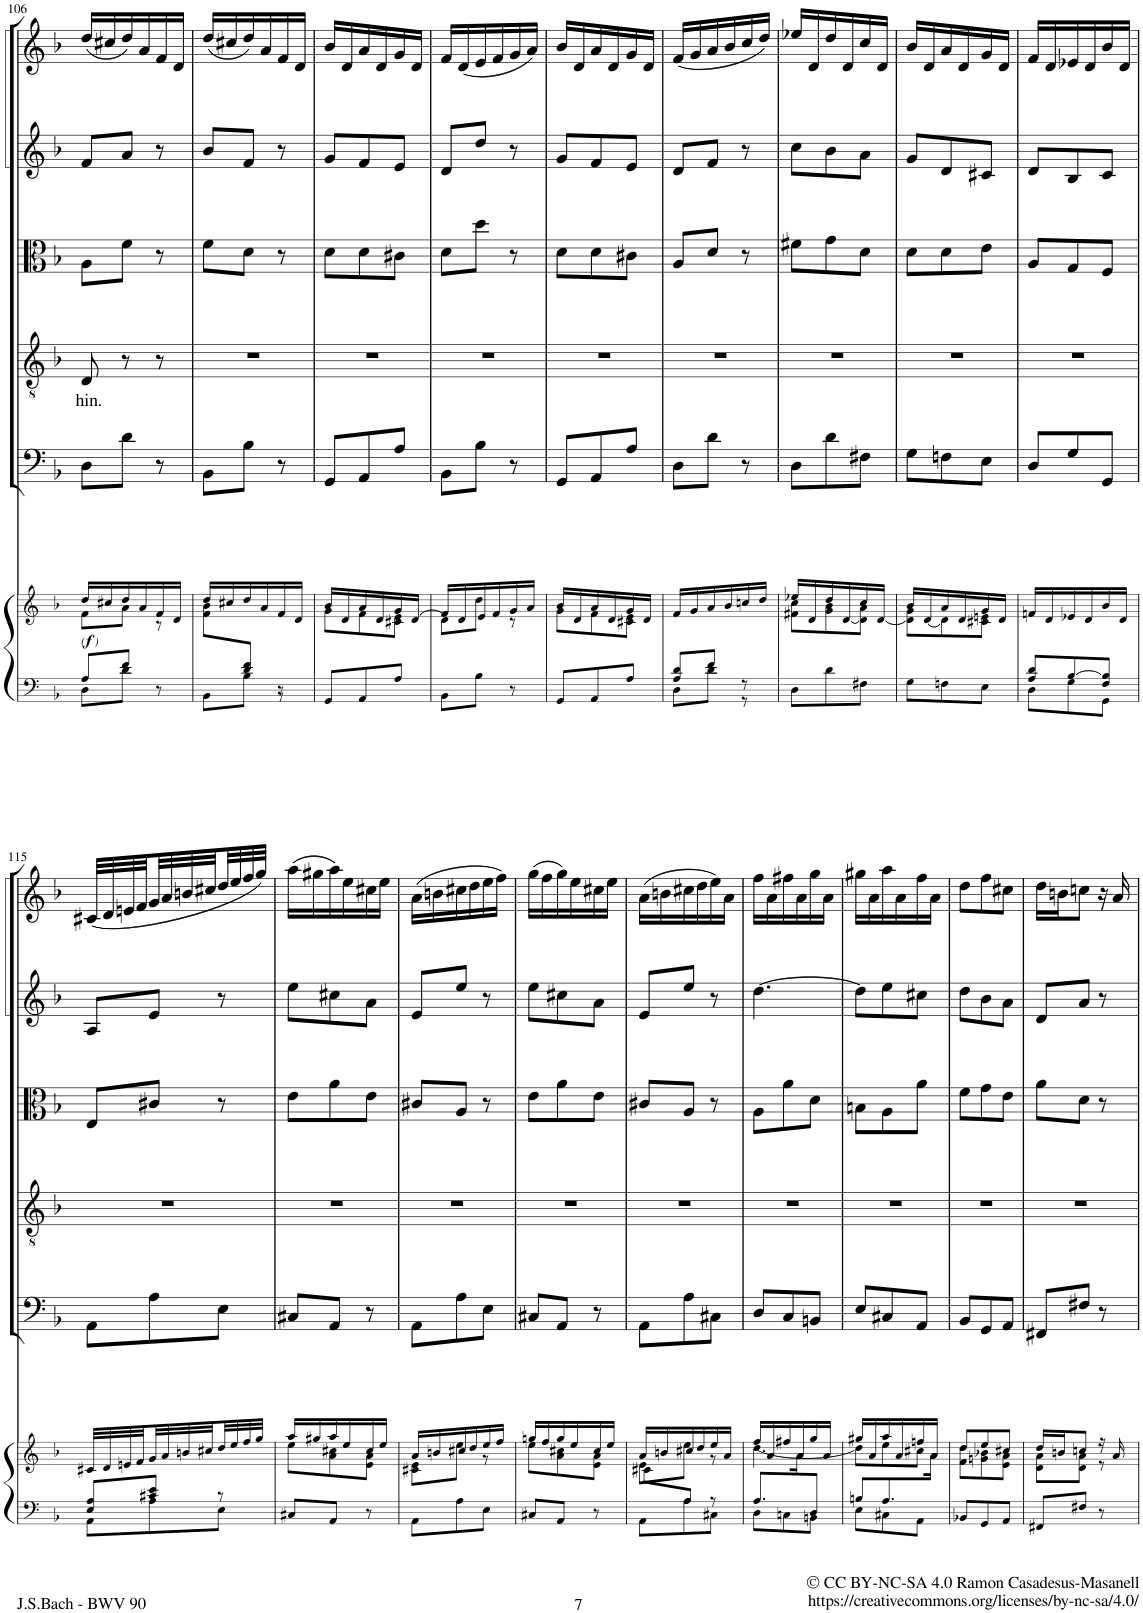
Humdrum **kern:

**kern	**kern	**dynam	**kern	**kern	**text	**kern	**kern	**kern
*part6	*part6	*part6	*part5	*part4	*part4	*part3	*part2	*part1
*staff7	*staff6	*staff6/7	*staff5	*staff4	*staff4	*staff3	*staff2	*staff1
*I"Piano reduction	*	*	*I"Continuo	*I"Tenore	*	*I"Viola	*I"Violino II	*I"Violino I
*I'Pno	*	*	*	*	*	*I'Vla	*I'Vln	*I'Vln
!!LO:PB:g=z
*clefF4	*clefG2	*	*clefF4	*clefGv2	*	*clefC3	*clefG2	*clefG2
*k[b-]	*k[b-]	*	*k[b-]	*k[b-]	*	*k[b-]	*k[b-]	*k[b-]
*M3/8	*M3/8	*	*M3/8	*M3/8	*	*M3/8	*M3/8	*M3/8
=106	=106	=106	=106	=106	=106	=106	=106	=106
*^	*^	*	*	*	*	*	*	*
!	!	!	!	!LO:DY:b	!	!	!LO:LY:b	!	!	!
!	!	!	!	!LO:DY:n=1:b	!	!	!	!	!	!
!	!	!	!	!LO:DY:n=2:b	!	!	!	!	!	!
8A/L	8D\L	16dd/LL	8f\L	other-dynamics f other-dynamics	8D\L	8D/	hin.	8A\L	8f/L	(16dd/LL
.	.	16cc#X/	.	.	.	.	.	.	.	16cc#X/
8f/J	8d\J	16dd/	8a\J	.	8d\J	8r	.	8f\J	8a/J	16dd/)
.	.	16a/	.	.	.	.	.	.	.	16a/
8r	8ryy	16f/	8r	.	8r	8r	.	8r	8r	16f/
.	.	16d/JJ	.	.	.	.	.	.	.	16d/JJ
=107	=107	=107	=107	=107	=107	=107	=107	=107	=107	=107
8ryy	8BB-\L	16dd/LL	8f\ 8b-\L	.	8BB-\L	4.r	.	8f\L	8b-/L	(16dd/LL
.	.	16cc#X/	.	.	.	.	.	.	.	16cc#X/
8d/ 8f/J	8B-\J	16dd/	8ryy	.	8B-\J	.	.	8d\J	8f/J	16dd/)
.	.	16a/	.	.	.	.	.	.	.	16a/
8ryy	8r	16f/	8r	.	8r	.	.	8r	8r	16f/
.	.	16d/JJ	.	.	.	.	.	.	.	16d/JJ
*v	*v	*	*	*	*	*	*	*	*	*
=108	=108	=108	=108	=108	=108	=108	=108	=108	=108
8GG/L	16b-/LL	8g\L	.	8GG/L	4.r	.	8d\L	8g/L	16b-/LL
.	16d/	.	.	.	.	.	.	.	16d/
8AA/	16a/	8f\	.	8AA/	.	.	8d\	8f/	16a/
.	16d/	.	.	.	.	.	.	.	16d/
8A/J	16g/	8c#X\ 8e\J	.	8A/J	.	.	8c#X\J	8e/J	16g/
.	[16d/JJ	.	.	.	.	.	.	.	16d/JJ
=109	=109	=109	=109	=109	=109	=109	=109	=109	=109
8BB-\L	16f/LL	8d\L]	.	8BB-\L	4.r	.	8d\L	8d/L	16f/LL
.	16d/	.	.	.	.	.	.	.	(16d/
8B-\J	16e/	8dd\J	.	8B-\J	.	.	8dd\J	8dd/J	16e/
.	16f/	.	.	.	.	.	.	.	16f/
8r	16g/	8r	.	8r	.	.	8r	8r	16g/
.	16a/JJ	.	.	.	.	.	.	.	16a/JJ)
=110	=110	=110	=110	=110	=110	=110	=110	=110	=110
8GG/L	16b-/LL	8g\L	.	8GG/L	4.r	.	8d\L	8g/L	16b-/LL
.	16d/	.	.	.	.	.	.	.	16d/
8AA/	16a/	8f\	.	8AA/	.	.	8d\	8f/	16a/
.	16d/	.	.	.	.	.	.	.	16d/
8A/J	16g/	8c#X\ 8e\J	.	8A/J	.	.	8c#X\J	8e/J	16g/
.	16d/JJ	.	.	.	.	.	.	.	16d/JJ
*	*v	*v	*	*	*	*	*	*	*
=111	=111	=111	=111	=111	=111	=111	=111	=111
*^	*	*	*	*	*	*	*	*
8A/ 8d/L	8D\L	16f/LL	.	8D\L	4.r	.	8A/L	8d/L	(16f/LL
.	.	16g/	.	.	.	.	.	.	16g/
8f/J	8d\J	16a/	.	8d\J	.	.	8d/J	8f/J	16a/
.	.	16b-/	.	.	.	.	.	.	16b-/
8r	8r	16ccn/	.	8r	.	.	8r	8r	16cc/
.	.	16dd/JJ	.	.	.	.	.	.	16dd/JJ)
*v	*v	*	*	*	*	*	*	*	*
=112	=112	=112	=112	=112	=112	=112	=112	=112
*	*^	*	*	*	*	*	*	*
8D\L	16ee-X/LL	8f#X\ 8cc\L	.	8D\L	4.r	.	8f#X\L	8cc\L	16ee-X/LL
.	16d/	.	.	.	.	.	.	.	16d/
8d\	16dd/	8g\ 8b-\	.	8d\	.	.	8g\	8b-\	16dd/
.	[<16d/	.	.	.	.	.	.	.	16d/
8F#X\J	16cc/	8d\] 8a\J	.	8F#X\J	.	.	8d\J	8a\J	16cc/
.	[<16d/JJ	.	.	.	.	.	.	.	16d/JJ
=113	=113	=113	=113	=113	=113	=113	=113	=113	=113
8G\L	16b-/LL	8d\] 8g\L	.	8G\L	4.r	.	8d\L	8g/L	16b-/LL
.	[<16d/	.	.	.	.	.	.	.	16d/
8Fn\	16a/	8d\]	.	8Fn\	.	.	8d\	8d/	16a/
.	16d/	.	.	.	.	.	.	.	16d/
8E\J	16g/	8c#X\ 8en\J	.	8E\J	.	.	8e\J	8c#X/J	16g/
.	16d/JJ	.	.	.	.	.	.	.	16d/JJ
*	*v	*v	*	*	*	*	*	*	*
=114	=114	=114	=114	=114	=114	=114	=114	=114
*^	*	*	*	*	*	*	*	*
8A/ 8d/L	8D\L	16fn/LL	.	8D/L	4.r	.	8A/L	8d/L	16f/LL
.	.	16d/	.	.	.	.	.	.	16d/
[8B-/	8G\	16e-X/	.	8G/	.	.	8G/	8B-/	16e-X/
.	.	16d/	.	.	.	.	.	.	16d/
8F/ 8B-/]J	8GG\J	16b-/	.	8GG/J	.	.	8F/J	8c/J	16b-/
.	.	16d/JJ	.	.	.	.	.	.	16d/JJ
!!LO:LB:g=z
=115	=115	=115	=115	=115	=115	=115	=115	=115	=115
8E/ 8A/L	8AA\L	32c#X/LLL	.	8AA\L	4.r	.	8E/L	8A/L	(32c#X/LLL
.	.	32d/	.	.	.	.	.	.	32d/
.	.	32en/	.	.	.	.	.	.	32en/
.	.	32f/	.	.	.	.	.	.	32f/
8c#X/ 8e/J	8A\	32g/	.	8A\	.	.	8c#X/J	8e/J	32g/
.	.	32a/	.	.	.	.	.	.	32a/
.	.	32bn/	.	.	.	.	.	.	32bn/
.	.	32cc#X/	.	.	.	.	.	.	32cc#X/
8r	8E\J	32dd/	.	8E\J	.	.	8r	8r	32dd/
.	.	32ee/	.	.	.	.	.	.	32ee/
.	.	32ff/	.	.	.	.	.	.	32ff/
.	.	32gg/JJJ	.	.	.	.	.	.	32gg/JJJ)
*v	*v	*	*	*	*	*	*	*	*
=116	=116	=116	=116	=116	=116	=116	=116	=116
*	*^	*	*	*	*	*	*	*
8C#X/L	16aa/LL	8ee\L	.	8C#X/L	4.r	.	8e\L	8ee\L	(16aa\LL
.	16gg#X/	.	.	.	.	.	.	.	16gg#X\
8AA/J	16aa/	8a\ 8cc#X\	.	8AA/J	.	.	8a\	8cc#X\	16aa\)
.	16ee/	.	.	.	.	.	.	.	16ee\
8r	16cc#/	8e\ 8a\J	.	8r	.	.	8e\J	8a\J	16cc#X\
.	16ee/JJ	.	.	.	.	.	.	.	16ee\JJ
=117	=117	=117	=117	=117	=117	=117	=117	=117	=117
8AA\L	16a/LL	8c#X\ 8e\L	.	8AA\L	4.r	.	8c#X/L	8e/L	(16a\LL
.	16bn/	.	.	.	.	.	.	.	16bn\
8A\	16cc#X/	8ee\J	.	8A\	.	.	8A/J	8ee/J	16cc#X\
.	16dd/	.	.	.	.	.	.	.	16dd\
8E\J	16ee/	8r	.	8E\J	.	.	8r	8r	16ee\
.	16ff/JJ	.	.	.	.	.	.	.	16ff\JJ)
=118	=118	=118	=118	=118	=118	=118	=118	=118	=118
8C#X/L	16ggn/LL	8ee\L	.	8C#X/L	4.r	.	8e\L	8ee\L	(16gg\LL
.	16ff/	.	.	.	.	.	.	.	16ff\
8AA/J	16gg/	8a\ 8cc#X\	.	8AA/J	.	.	8a\	8cc#X\	16gg\)
.	16ee/	.	.	.	.	.	.	.	16ee\
8r	16cc#/	8e\ 8a\J	.	8r	.	.	8e\J	8a\J	16cc#X\
.	16ee/JJ	.	.	.	.	.	.	.	16ee\JJ
=119	=119	=119	=119	=119	=119	=119	=119	=119	=119
*^	*	*^	*	*	*	*	*	*	*
8ryy	8AA\L	16a/LL	8e\L	8c#X\L	.	8AA\L	4.r	.	8c#X/L	8e/L	(16a\LL
.	.	16bn/	.	.	.	.	.	.	.	.	16bn\
8A/J	8A\	16cc#X/	8ee\J	4ryy	.	8A\	.	.	8A/J	8ee/J	16cc#X\
.	.	16dd/	.	.	.	.	.	.	.	.	16dd\
8r	8C#X\J	16ee/	8r	.	.	8C#X\J	.	.	8r	8r	16ee\)
.	.	16a/JJ	.	.	.	.	.	.	.	.	16a\JJ
=120	=120	=120	=120	=120	=120	=120	=120	=120	=120	=120	=120
8.A/L	8D\L	16ff/LL	[4.dd\	8.ryy	.	8D/L	4.r	.	8A\L	[4.dd\	16ff\LL
.	.	16a/	.	.	.	.	.	.	.	.	16a\
.	8Cn\	16ff#X/	.	.	.	8C/	.	.	8a\	.	16ff#X\
16ryy	.	16a/	.	16a\K	.	.	.	.	.	.	16a\
8D/J	8BBn\J	16gg/	.	8ryy	.	8BBn/J	.	.	8d\J	.	16gg\
.	.	16a/JJ	.	.	.	.	.	.	.	.	16a\JJ
=121	=121	=121	=121	=121	=121	=121	=121	=121	=121	=121	=121
8Bn/L	8E\L	16gg#X/LL	8dd\L]	16ryy	.	8E/L	4.r	.	8Bn\L	8dd\L]	16gg#X\LL
*	*	*	*v	*v	*	*	*	*	*	*	*
.	.	16a/	.	.	.	.	.	.	.	16a\
8.A/	8C#X\	16aa/	8ee\	.	8C#X/	.	.	8A\	8ee\	16aa\
.	.	16a/	.	.	.	.	.	.	.	16a\
.	8AA\J	16ffn/	8cc#X\J	.	8AA/J	.	.	8a\J	8cc#X\J	16ff\
*	*	*	*^	*	*	*	*	*	*	*
16ryy	.	16a/JJ	.	16a\Jk	.	.	.	.	.	.	16a\JJ
*v	*v	*	*	*	*	*	*	*	*	*	*
*	*	*v	*v	*	*	*	*	*	*	*
=122	=122	=122	=122	=122	=122	=122	=122	=122	=122
8BB-X/L	8dd/L	8f\ 8dd\L	.	8BB-/L	4.r	.	8f\L	8dd\L	8dd\L
8GG/	8ee/	8gn\ 8b-X\	.	8GG/	.	.	8g\	8b-\	8ff\
8AA/J	8cc#X/J	8e\ 8a\J	.	8AA/J	.	.	8e\J	8a\J	8cc#X\J
=123	=123	=123	=123	=123	=123	=123	=123	=123	=123
8FF#X/L	16dd/LL	8d\ 8a\L	.	8FF#X/L	4.r	.	8a\L	8d/L	16dd\LL
.	16bn/J	.	.	.	.	.	.	.	16bn\J
8F#X/J	8ccn/J	8d\ 8a\J	.	8F#X/J	.	.	8d\J	8a/J	8ccn\J
8r	16r	8r	.	8r	.	.	8r	8r	16r
.	16a/	.	.	.	.	.	.	.	16a/
*	*v	*v	*	*	*	*	*	*	*
=	=	=	=	=	=	=	=	=
*-	*-	*-	*-	*-	*-	*-	*-	*-
